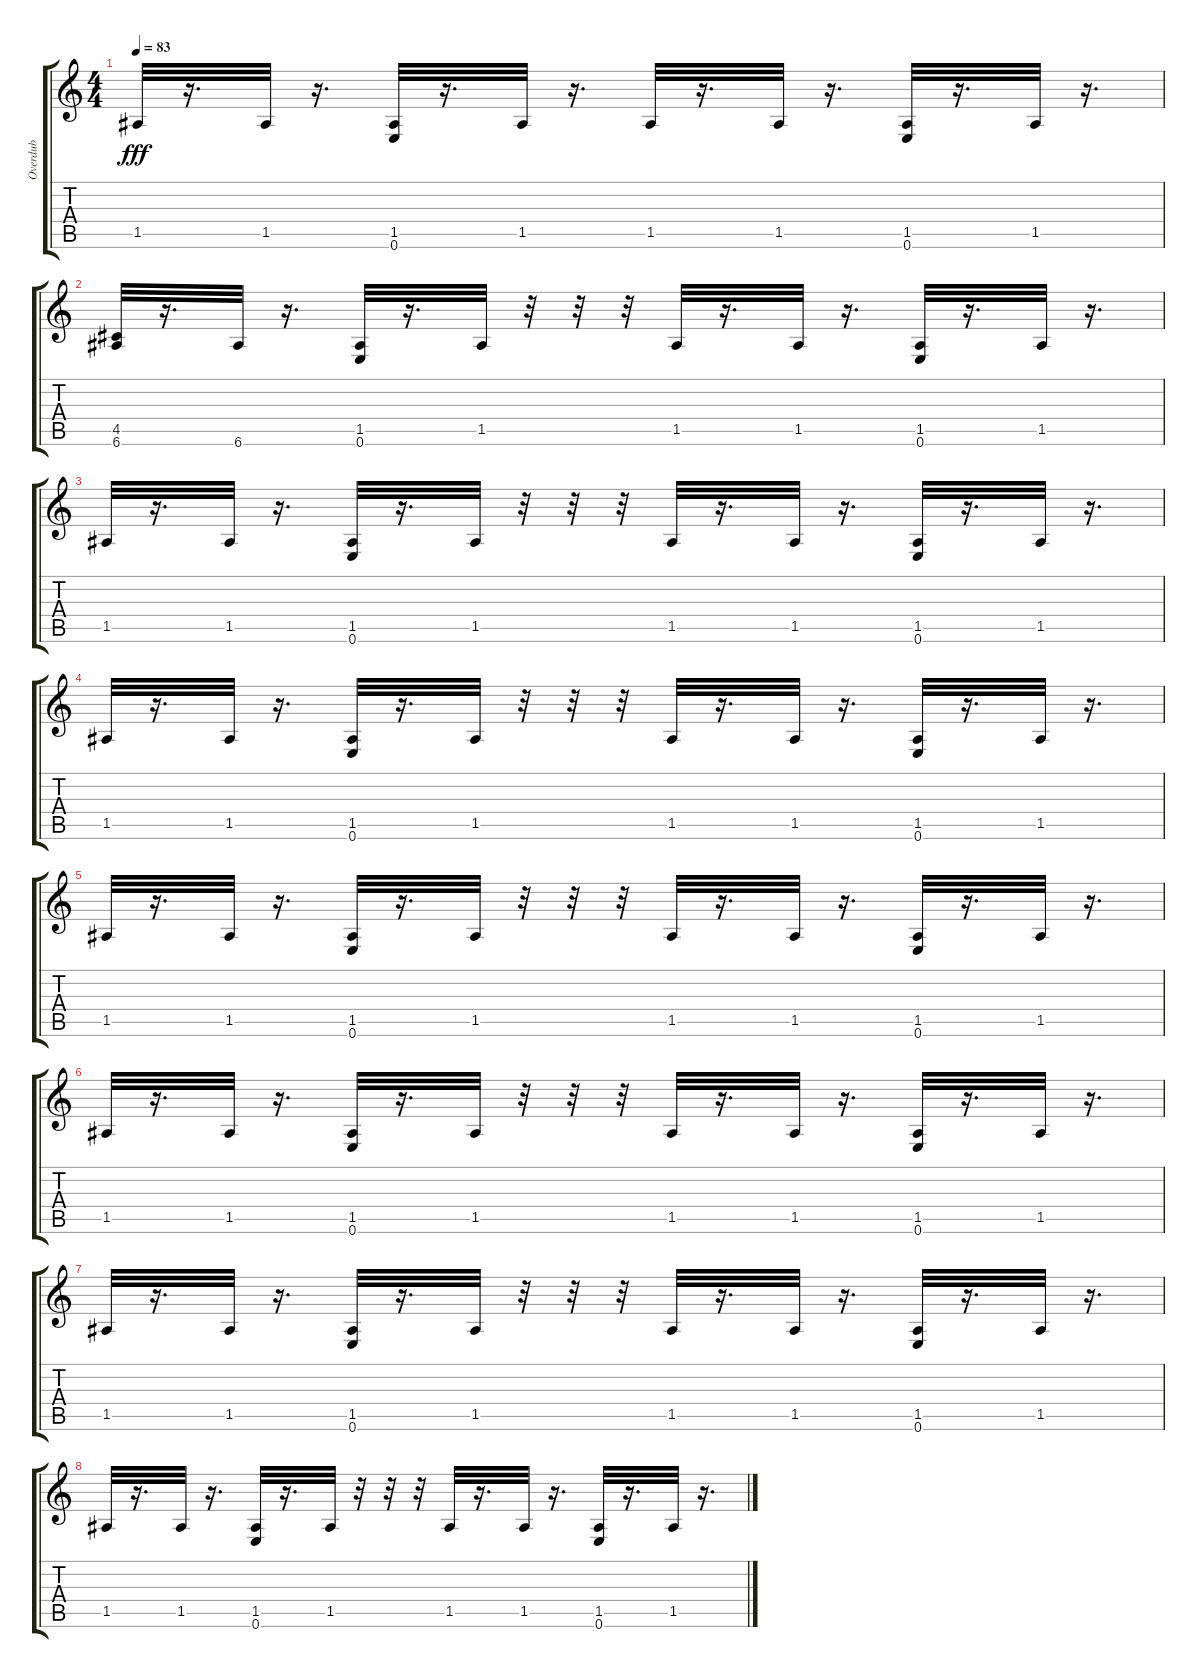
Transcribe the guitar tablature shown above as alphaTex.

\track ("Overdub" "Overdub") {instrument acousticguitarnylon}
\staff {score tabs}
\tuning (E4 B3 G3 D3 A2 E2) {hide}
\ts (4 4)
\tempo 83
\clef g2
\ks c
1.5.32{dy fff} r.16{d} 1.5.32 r.16{d} (1.5 0.6).32 r.16{d} 1.5.32 r.16{d} 1.5.32 r.16{d} 1.5.32 r.16{d} (1.5 0.6).32 r.16{d} 1.5.32 r.16{d} |
(4.5 6.6).32 r.16{d} 6.6.32 r.16{d} (1.5 0.6).32 r.16{d} 1.5.32 r.32 r.32 r.32 1.5.32 r.16{d} 1.5.32 r.16{d} (1.5 0.6).32 r.16{d} 1.5.32 r.16{d} |
1.5.32 r.16{d} 1.5.32 r.16{d} (1.5 0.6).32 r.16{d} 1.5.32 r.32 r.32 r.32 1.5.32 r.16{d} 1.5.32 r.16{d} (1.5 0.6).32 r.16{d} 1.5.32 r.16{d} |
1.5.32 r.16{d} 1.5.32 r.16{d} (1.5 0.6).32 r.16{d} 1.5.32 r.32 r.32 r.32 1.5.32 r.16{d} 1.5.32 r.16{d} (1.5 0.6).32 r.16{d} 1.5.32 r.16{d} |
1.5.32 r.16{d} 1.5.32 r.16{d} (1.5 0.6).32 r.16{d} 1.5.32 r.32 r.32 r.32 1.5.32 r.16{d} 1.5.32 r.16{d} (1.5 0.6).32 r.16{d} 1.5.32 r.16{d} |
1.5.32 r.16{d} 1.5.32 r.16{d} (1.5 0.6).32 r.16{d} 1.5.32 r.32 r.32 r.32 1.5.32 r.16{d} 1.5.32 r.16{d} (1.5 0.6).32 r.16{d} 1.5.32 r.16{d} |
1.5.32 r.16{d} 1.5.32 r.16{d} (1.5 0.6).32 r.16{d} 1.5.32 r.32 r.32 r.32 1.5.32 r.16{d} 1.5.32 r.16{d} (1.5 0.6).32 r.16{d} 1.5.32 r.16{d} |
1.5.32 r.16{d} 1.5.32 r.16{d} (1.5 0.6).32 r.16{d} 1.5.32 r.32 r.32 r.32 1.5.32 r.16{d} 1.5.32 r.16{d} (1.5 0.6).32 r.16{d} 1.5.32 r.16{d}
